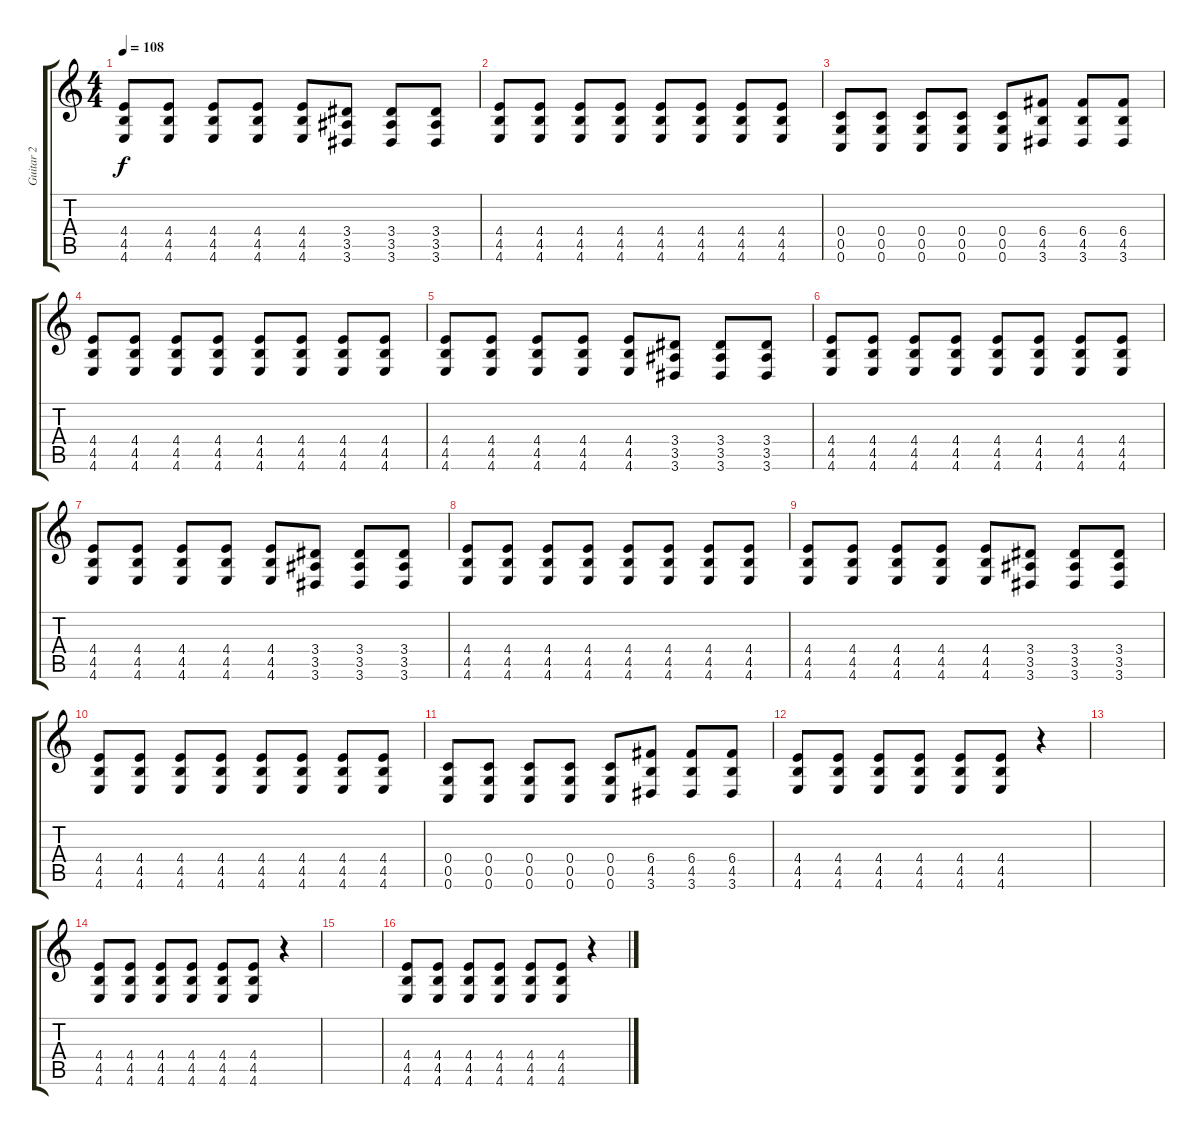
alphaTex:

\track ("Guitar 2" "Guitar 2") {instrument distortionguitar}
\staff {score tabs}
\tuning (D4 A3 F3 C3 G2 C2) {hide}
\ts (4 4)
\tempo 108
\clef g2
\ks c
(4.4 4.5 4.6).8{dy f} (4.4 4.5 4.6).8 (4.4 4.5 4.6).8 (4.4 4.5 4.6).8 (4.4 4.5 4.6).8 (3.4 3.5 3.6).8 (3.4 3.5 3.6).8 (3.4 3.5 3.6).8 |
(4.4 4.5 4.6).8 (4.4 4.5 4.6).8 (4.4 4.5 4.6).8 (4.4 4.5 4.6).8 (4.4 4.5 4.6).8 (4.4 4.5 4.6).8 (4.4 4.5 4.6).8 (4.4 4.5 4.6).8 |
(0.4 0.5 0.6).8 (0.4 0.5 0.6).8 (0.4 0.5 0.6).8 (0.4 0.5 0.6).8 (0.4 0.5 0.6).8 (6.4 4.5 3.6).8 (6.4 4.5 3.6).8 (6.4 4.5 3.6).8 |
(4.4 4.5 4.6).8 (4.4 4.5 4.6).8 (4.4 4.5 4.6).8 (4.4 4.5 4.6).8 (4.4 4.5 4.6).8 (4.4 4.5 4.6).8 (4.4 4.5 4.6).8 (4.4 4.5 4.6).8 |
(4.4 4.5 4.6).8 (4.4 4.5 4.6).8 (4.4 4.5 4.6).8 (4.4 4.5 4.6).8 (4.4 4.5 4.6).8 (3.4 3.5 3.6).8 (3.4 3.5 3.6).8 (3.4 3.5 3.6).8 |
(4.4 4.5 4.6).8 (4.4 4.5 4.6).8 (4.4 4.5 4.6).8 (4.4 4.5 4.6).8 (4.4 4.5 4.6).8 (4.4 4.5 4.6).8 (4.4 4.5 4.6).8 (4.4 4.5 4.6).8 |
(4.4 4.5 4.6).8 (4.4 4.5 4.6).8 (4.4 4.5 4.6).8 (4.4 4.5 4.6).8 (4.4 4.5 4.6).8 (3.4 3.5 3.6).8 (3.4 3.5 3.6).8 (3.4 3.5 3.6).8 |
(4.4 4.5 4.6).8 (4.4 4.5 4.6).8 (4.4 4.5 4.6).8 (4.4 4.5 4.6).8 (4.4 4.5 4.6).8 (4.4 4.5 4.6).8 (4.4 4.5 4.6).8 (4.4 4.5 4.6).8 |
(4.4 4.5 4.6).8 (4.4 4.5 4.6).8 (4.4 4.5 4.6).8 (4.4 4.5 4.6).8 (4.4 4.5 4.6).8 (3.4 3.5 3.6).8 (3.4 3.5 3.6).8 (3.4 3.5 3.6).8 |
(4.4 4.5 4.6).8 (4.4 4.5 4.6).8 (4.4 4.5 4.6).8 (4.4 4.5 4.6).8 (4.4 4.5 4.6).8 (4.4 4.5 4.6).8 (4.4 4.5 4.6).8 (4.4 4.5 4.6).8 |
(0.4 0.5 0.6).8 (0.4 0.5 0.6).8 (0.4 0.5 0.6).8 (0.4 0.5 0.6).8 (0.4 0.5 0.6).8 (6.4 4.5 3.6).8 (6.4 4.5 3.6).8 (6.4 4.5 3.6).8 |
(4.4 4.5 4.6).8 (4.4 4.5 4.6).8 (4.4 4.5 4.6).8 (4.4 4.5 4.6).8 (4.4 4.5 4.6).8 (4.4 4.5 4.6).8 r.4 |
|
(4.4 4.5 4.6).8 (4.4 4.5 4.6).8 (4.4 4.5 4.6).8 (4.4 4.5 4.6).8 (4.4 4.5 4.6).8 (4.4 4.5 4.6).8 r.4 |
|
(4.4 4.5 4.6).8 (4.4 4.5 4.6).8 (4.4 4.5 4.6).8 (4.4 4.5 4.6).8 (4.4 4.5 4.6).8 (4.4 4.5 4.6).8 r.4
